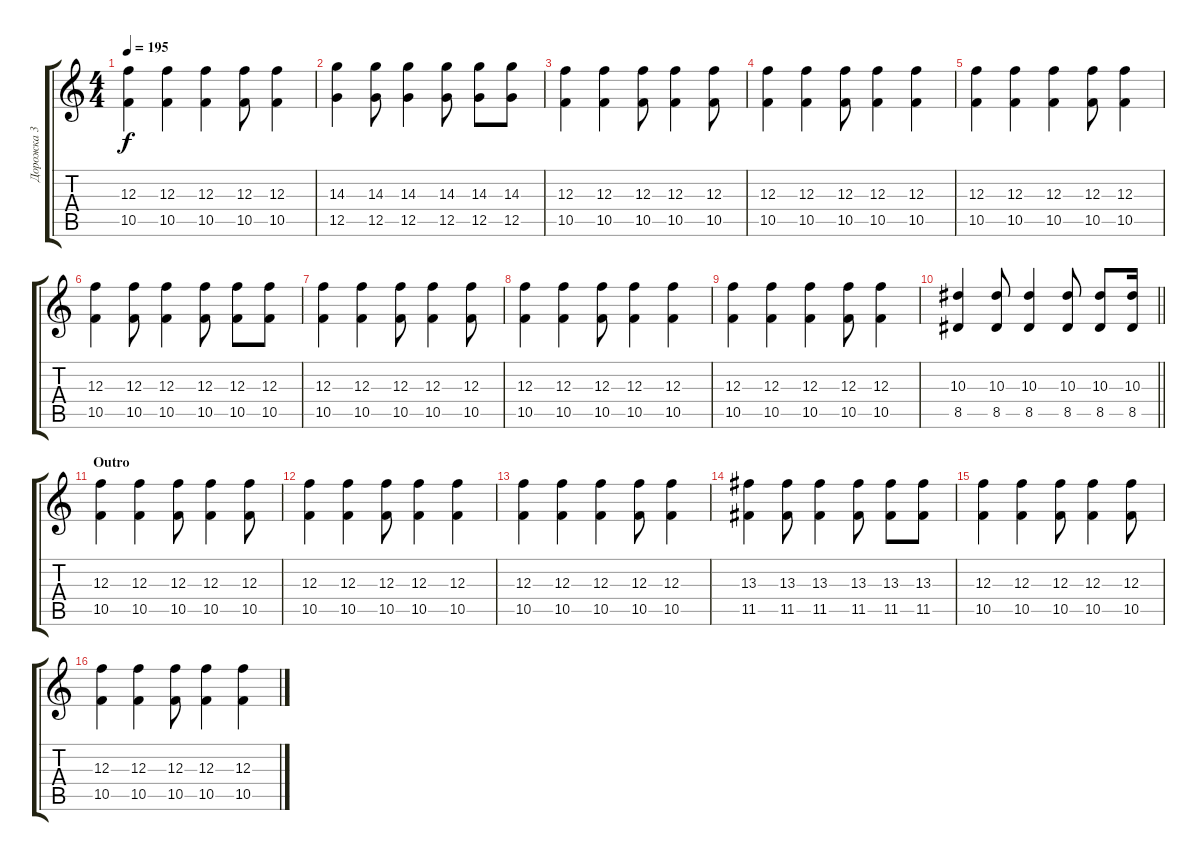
\track ("Дорожка 3" "Дорожка 3") {instrument overdrivenguitar}
\staff {score tabs}
\tuning (D4 A3 F3 C3 G2 C2) {hide}
\ts (4 4)
\tempo 195
\clef g2
\ks c
(12.3 10.5).4{dy f} (12.3 10.5).4 (12.3 10.5).4 (12.3 10.5).8 (12.3 10.5).4 |
(14.3 12.5).4 (14.3 12.5).8 (14.3 12.5).4 (14.3 12.5).8 (14.3 12.5).8 (14.3 12.5).8 |
(12.3 10.5).4 (12.3 10.5).4 (12.3 10.5).8 (12.3 10.5).4 (12.3 10.5).8 |
(12.3 10.5).4 (12.3 10.5).4 (12.3 10.5).8 (12.3 10.5).4 (12.3 10.5).4 |
(12.3 10.5).4 (12.3 10.5).4 (12.3 10.5).4 (12.3 10.5).8 (12.3 10.5).4 |
(12.3 10.5).4 (12.3 10.5).8 (12.3 10.5).4 (12.3 10.5).8 (12.3 10.5).8 (12.3 10.5).8 |
(12.3 10.5).4 (12.3 10.5).4 (12.3 10.5).8 (12.3 10.5).4 (12.3 10.5).8 |
(12.3 10.5).4 (12.3 10.5).4 (12.3 10.5).8 (12.3 10.5).4 (12.3 10.5).4 |
(12.3 10.5).4 (12.3 10.5).4 (12.3 10.5).4 (12.3 10.5).8 (12.3 10.5).4 |
\barLineRight lightlight
(10.3 8.5).4 (10.3 8.5).8 (10.3 8.5).4 (10.3 8.5).8 (10.3 8.5).8 (10.3 8.5).16 |
\section ("" "Outro")
(12.3 10.5).4 (12.3 10.5).4 (12.3 10.5).8 (12.3 10.5).4 (12.3 10.5).8 |
(12.3 10.5).4 (12.3 10.5).4 (12.3 10.5).8 (12.3 10.5).4 (12.3 10.5).4 |
(12.3 10.5).4 (12.3 10.5).4 (12.3 10.5).4 (12.3 10.5).8 (12.3 10.5).4 |
(13.3 11.5).4 (13.3 11.5).8 (13.3 11.5).4 (13.3 11.5).8 (13.3 11.5).8 (13.3 11.5).8 |
(12.3 10.5).4 (12.3 10.5).4 (12.3 10.5).8 (12.3 10.5).4 (12.3 10.5).8 |
(12.3 10.5).4 (12.3 10.5).4 (12.3 10.5).8 (12.3 10.5).4 (12.3 10.5).4
